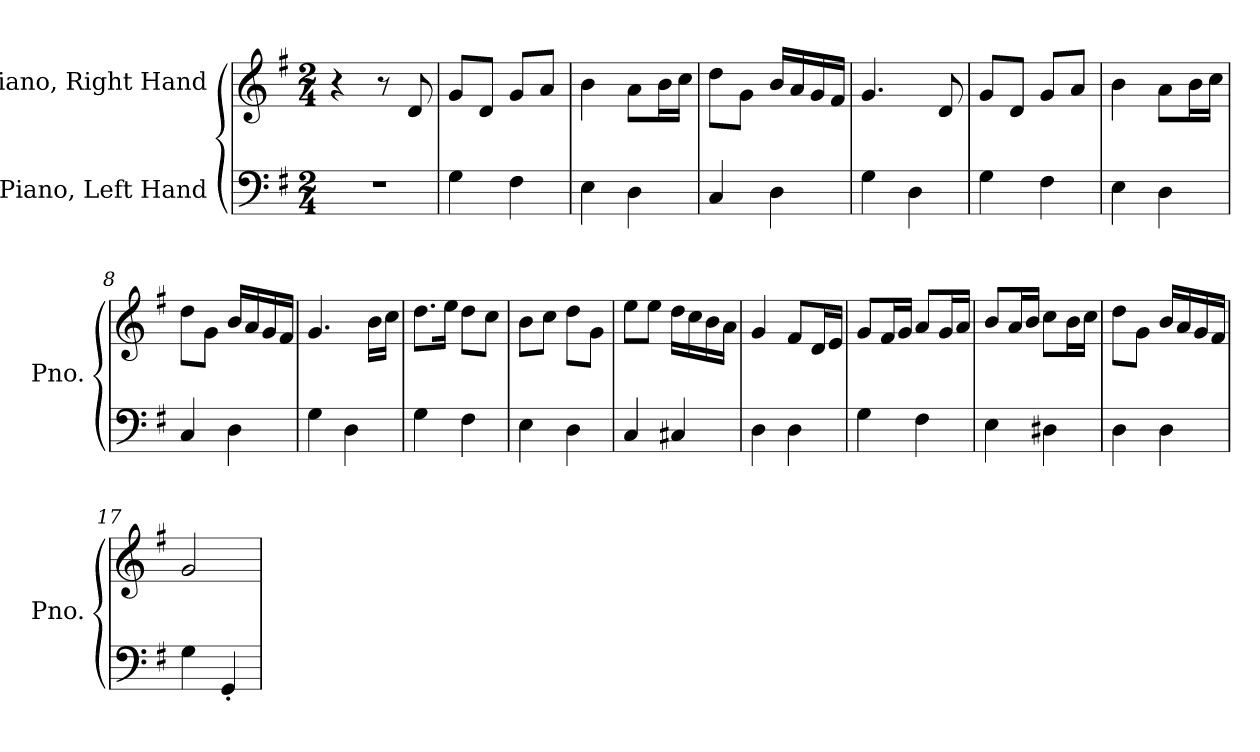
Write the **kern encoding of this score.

**kern	**kern
*part2	*part1
*staff2	*staff1
*I"Piano, Left Hand	*I"Piano, Right Hand
*I'Pno.	*I'Pno.
*clefF4	*clefG2
*k[f#]	*k[f#]
*M2/4	*M2/4
*MM85	*MM85
=1	=1
2r	4r
.	8r
.	8d/
=2	=2
4G\	8g/L
.	8d/J
4F#\	8g/L
.	8a/J
=3	=3
4E\	4b\
4D\	8a\L
.	16b\L
.	16cc\JJ
=4	=4
4C/	8dd\L
.	8g\J
4D\	16b/LL
.	16a/
.	16g/
.	16f#/JJ
=5	=5
4G\	4.g/
4D\	.
.	8d/
=6	=6
4G\	8g/L
.	8d/J
4F#\	8g/L
.	8a/J
=7	=7
4E\	4b\
4D\	8a\L
.	16b\L
.	16cc\JJ
!!LO:LB:g=z
=8	=8
4C/	8dd\L
.	8g\J
4D\	16b/LL
.	16a/
.	16g/
.	16f#/JJ
=9	=9
4G\	4.g/
4D\	.
.	16b\LL
.	16cc\JJ
=10	=10
4G\	8.dd\L
.	16ee\Jk
4F#\	8dd\L
.	8cc\J
=11	=11
4E\	8b\L
.	8cc\J
4D\	8dd\L
.	8g\J
=12	=12
4C/	8ee\L
.	8ee\J
4C#X/	16dd\LL
.	16cc\
.	16b\
.	16a\JJ
=13	=13
4D\	4g/
4D\	8f#/L
.	16d/L
.	16e/JJ
=14	=14
4G\	8g/L
.	16f#/L
.	16g/JJ
4F#\	8a/L
.	16g/L
.	16a/JJ
!!LO:LB:g=z
=15	=15
4E\	8b/L
.	16a/L
.	16b/JJ
4D#X\	8cc\L
.	16b\L
.	16cc\JJ
=16	=16
4D\	8dd\L
.	8g\J
4D\	16b/LL
.	16a/
.	16g/
.	16f#/JJ
=17	=17
4G\	2g/
4GG'/	.
=	=
*-	*-
